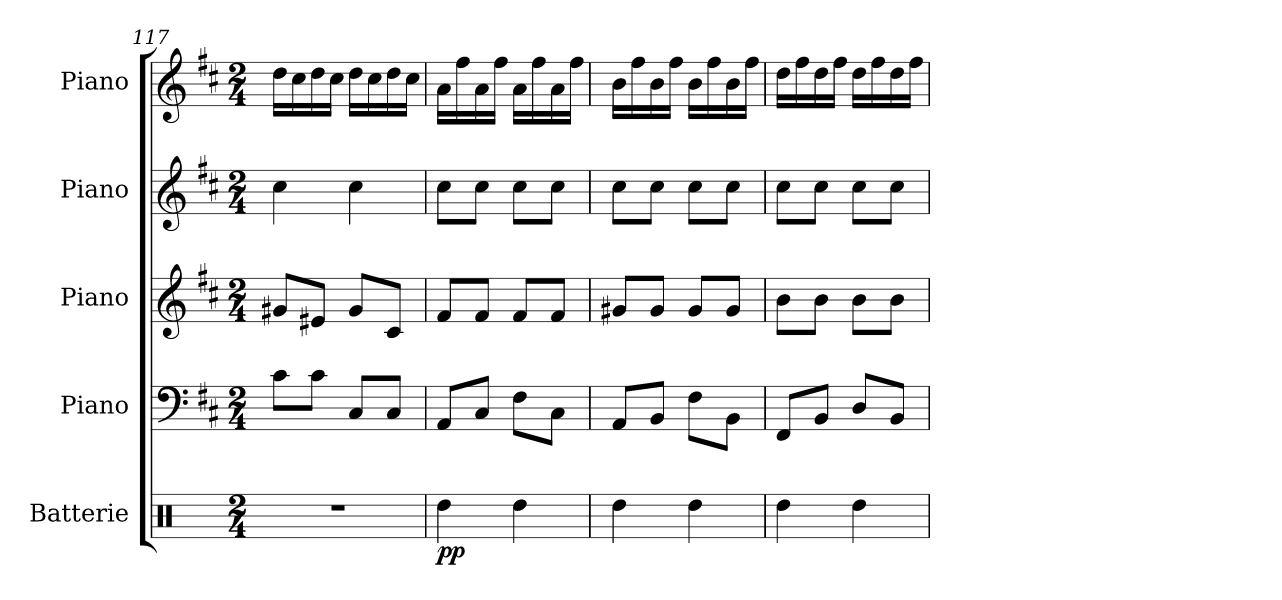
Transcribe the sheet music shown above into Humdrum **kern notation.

**kern	**dynam	**kern	**kern	**kern	**kern
*part5	*part5	*part4	*part3	*part2	*part1
*staff5	*staff5	*staff4	*staff3	*staff2	*staff1
*I"Batterie	*	*I"Piano	*I"Piano	*I"Piano	*I"Piano
*I'Batt.	*	*I'Pia.	*I'Pia.	*I'Pia.	*I'Pia.
*clefX	*	*clefF4	*clefG2	*clefG2	*clefG2
*k[]	*	*k[f#c#]	*k[f#c#]	*k[f#c#]	*k[f#c#]
*M2/4	*	*M2/4	*M2/4	*M2/4	*M2/4
=117	=117	=117	=117	=117	=117
2r	.	8c#\L	8g#X/L	4cc#\	16dd\LL
.	.	.	.	.	16cc#\
.	.	8c#\J	8e#X/J	.	16dd\
.	.	.	.	.	16cc#\JJ
.	.	8C#/L	8g#/L	4cc#\	16dd\LL
.	.	.	.	.	16cc#\
.	.	8C#/J	8c#/J	.	16dd\
.	.	.	.	.	16cc#\JJ
=118	=118	=118	=118	=118	=118
!	!LO:DY:b	!	!	!	!
4Rdd\	pp	8AA/L	8f#/L	8cc#\L	16a\LL
.	.	.	.	.	16ff#\
.	.	8C#/J	8f#/J	8cc#\J	16a\
.	.	.	.	.	16ff#\JJ
4Rdd\	.	8F#\L	8f#/L	8cc#\L	16a\LL
.	.	.	.	.	16ff#\
.	.	8C#\J	8f#/J	8cc#\J	16a\
.	.	.	.	.	16ff#\JJ
=119	=119	=119	=119	=119	=119
4Rdd\	.	8AA/L	8g#X/L	8cc#\L	16b\LL
.	.	.	.	.	16ff#\
.	.	8BB/J	8g#/J	8cc#\J	16b\
.	.	.	.	.	16ff#\JJ
4Rdd\	.	8F#\L	8g#/L	8cc#\L	16b\LL
.	.	.	.	.	16ff#\
.	.	8BB\J	8g#/J	8cc#\J	16b\
.	.	.	.	.	16ff#\JJ
!!LO:PB:g=z
=120	=120	=120	=120	=120	=120
4Rdd\	.	8FF#/L	8b\L	8cc#\L	16dd\LL
.	.	.	.	.	16ff#\
.	.	8BB/J	8b\J	8cc#\J	16dd\
.	.	.	.	.	16ff#\JJ
4Rdd\	.	8D/L	8b\L	8cc#\L	16dd\LL
.	.	.	.	.	16ff#\
.	.	8BB/J	8b\J	8cc#\J	16dd\
.	.	.	.	.	16ff#\JJ
=	=	=	=	=	=
*-	*-	*-	*-	*-	*-
